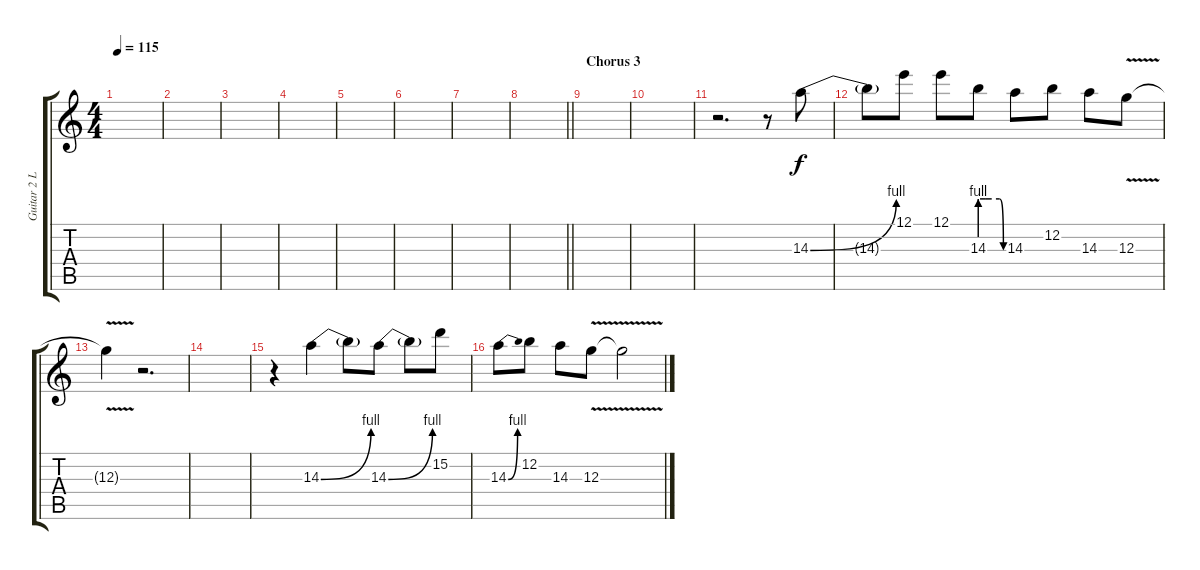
\track ("Guitar 2 Left" "Guitar 2 L") {instrument overdrivenguitar}
\staff {score tabs}
\tuning (E4 B3 G3 D3 A2 E2) {hide}
\ts (4 4)
\tempo 115
\clef g2
\ks c
|
|
|
|
|
|
|
\barLineRight lightlight
|
\section ("" "Chorus 3")
|
|
r.2{d} r.8 14.3{be (bend 0 0 60 4)}.8 |
14.3{t}.8 12.1.8 12.1.8 14.3{be (custom 0 4 15 4 30 4 50 4 60 0)}.8 14.3.8 12.2.8 14.3.8 12.3{v}.8 |
12.3{t}.4 r.2{d} |
|
r.4 14.3{be (bend 0 0 60 4)}.4 14.3{t}.8 14.3{be (bend 0 0 60 4)}.8 14.3{t}.8 15.2.8 |
14.3{be (bend 0 0 60 4)}.8 12.2.8 14.3.8 12.3{v}.8 12.3{t}.2
